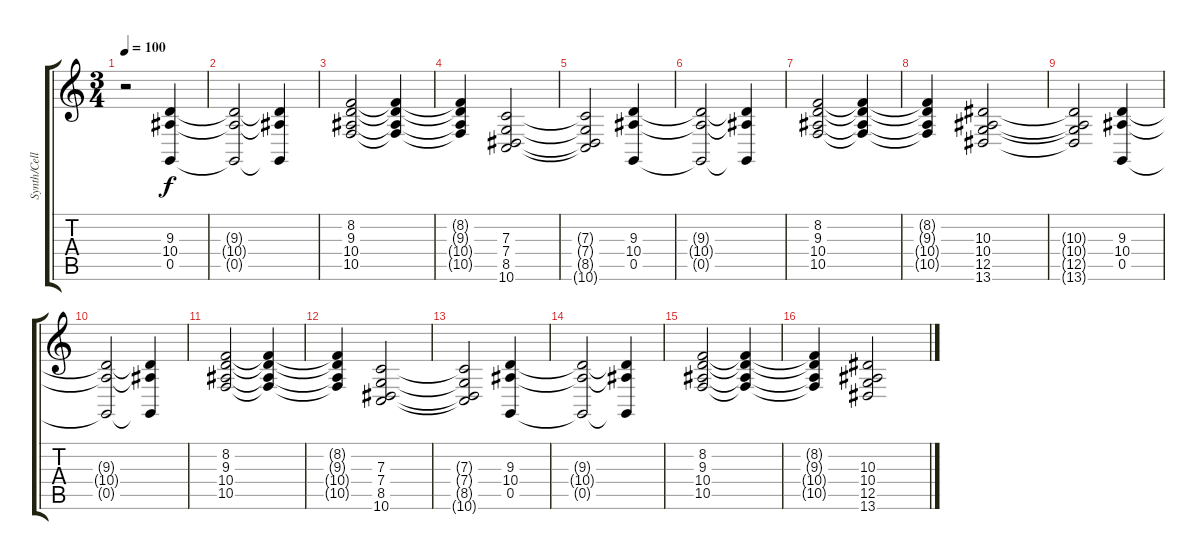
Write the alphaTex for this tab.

\track ("Synth/Cello 2" "Synth/Cell") {instrument stringensemble2}
\staff {score tabs}
\tuning (D4 A3 F3 C3 G2 D2) {hide}
\ts (3 4)
\tempo 100
\clef g2
\ks c
r.2{dy f instrument stringensemble2} (9.3 10.4 0.5).4 |
(9.3{t} 10.4{t} 0.5{t}).2 (9.3{t} 10.4{t} 0.5{t}).4 |
(8.2 9.3 10.4 10.5).2 (8.2{t} 9.3{t} 10.4{t} 10.5{t}).4 |
(8.2{t} 9.3{t} 10.4{t} 10.5{t}).4 (7.3 7.4 8.5 10.6).2 |
(7.3{t} 7.4{t} 8.5{t} 10.6{t}).2 (9.3 10.4 0.5).4 |
(9.3{t} 10.4{t} 0.5{t}).2 (9.3{t} 10.4{t} 0.5{t}).4 |
(8.2 9.3 10.4 10.5).2 (8.2{t} 9.3{t} 10.4{t} 10.5{t}).4 |
(8.2{t} 9.3{t} 10.4{t} 10.5{t}).4 (10.3 10.4 12.5 13.6).2 |
(10.3{t} 10.4{t} 12.5{t} 13.6{t}).2 (9.3 10.4 0.5).4 |
(9.3{t} 10.4{t} 0.5{t}).2 (9.3{t} 10.4{t} 0.5{t}).4 |
(8.2 9.3 10.4 10.5).2 (8.2{t} 9.3{t} 10.4{t} 10.5{t}).4 |
(8.2{t} 9.3{t} 10.4{t} 10.5{t}).4 (7.3 7.4 8.5 10.6).2 |
(7.3{t} 7.4{t} 8.5{t} 10.6{t}).2 (9.3 10.4 0.5).4 |
(9.3{t} 10.4{t} 0.5{t}).2 (9.3{t} 10.4{t} 0.5{t}).4 |
(8.2 9.3 10.4 10.5).2 (8.2{t} 9.3{t} 10.4{t} 10.5{t}).4 |
(8.2{t} 9.3{t} 10.4{t} 10.5{t}).4 (10.3 10.4 12.5 13.6).2
